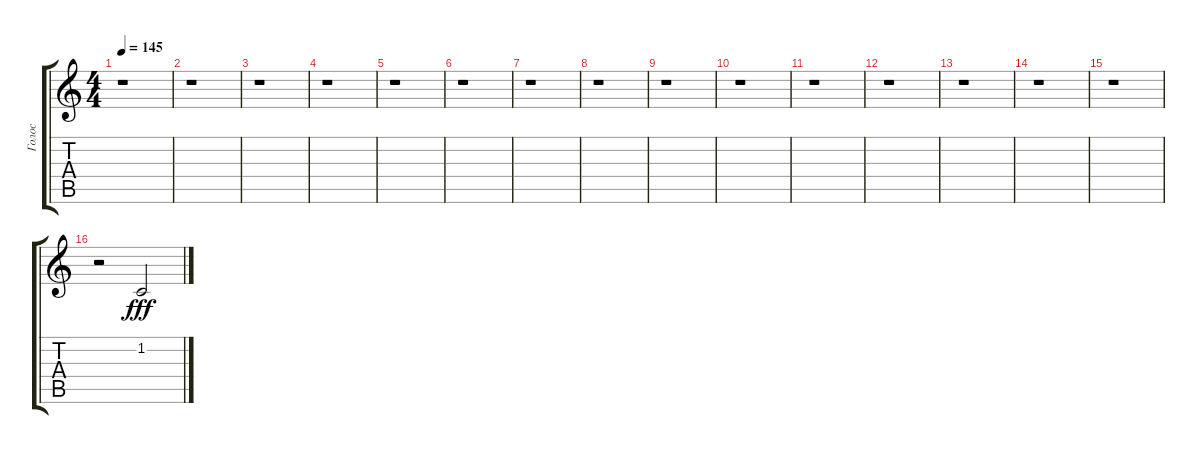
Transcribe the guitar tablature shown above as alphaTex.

\track ("Голос" "Голос") {instrument voiceoohs}
\staff {score tabs}
\tuning (E4 B3 G3 D3 A2 E2) {hide}
\ts (4 4)
\tempo 145
\clef g2
\ks c
r.1{dy f} |
r.1 |
r.1 |
r.1 |
r.1 |
r.1 |
r.1 |
r.1 |
r.1 |
r.1 |
r.1 |
r.1 |
r.1 |
r.1 |
r.1 |
r.2 1.2.2{dy fff}
